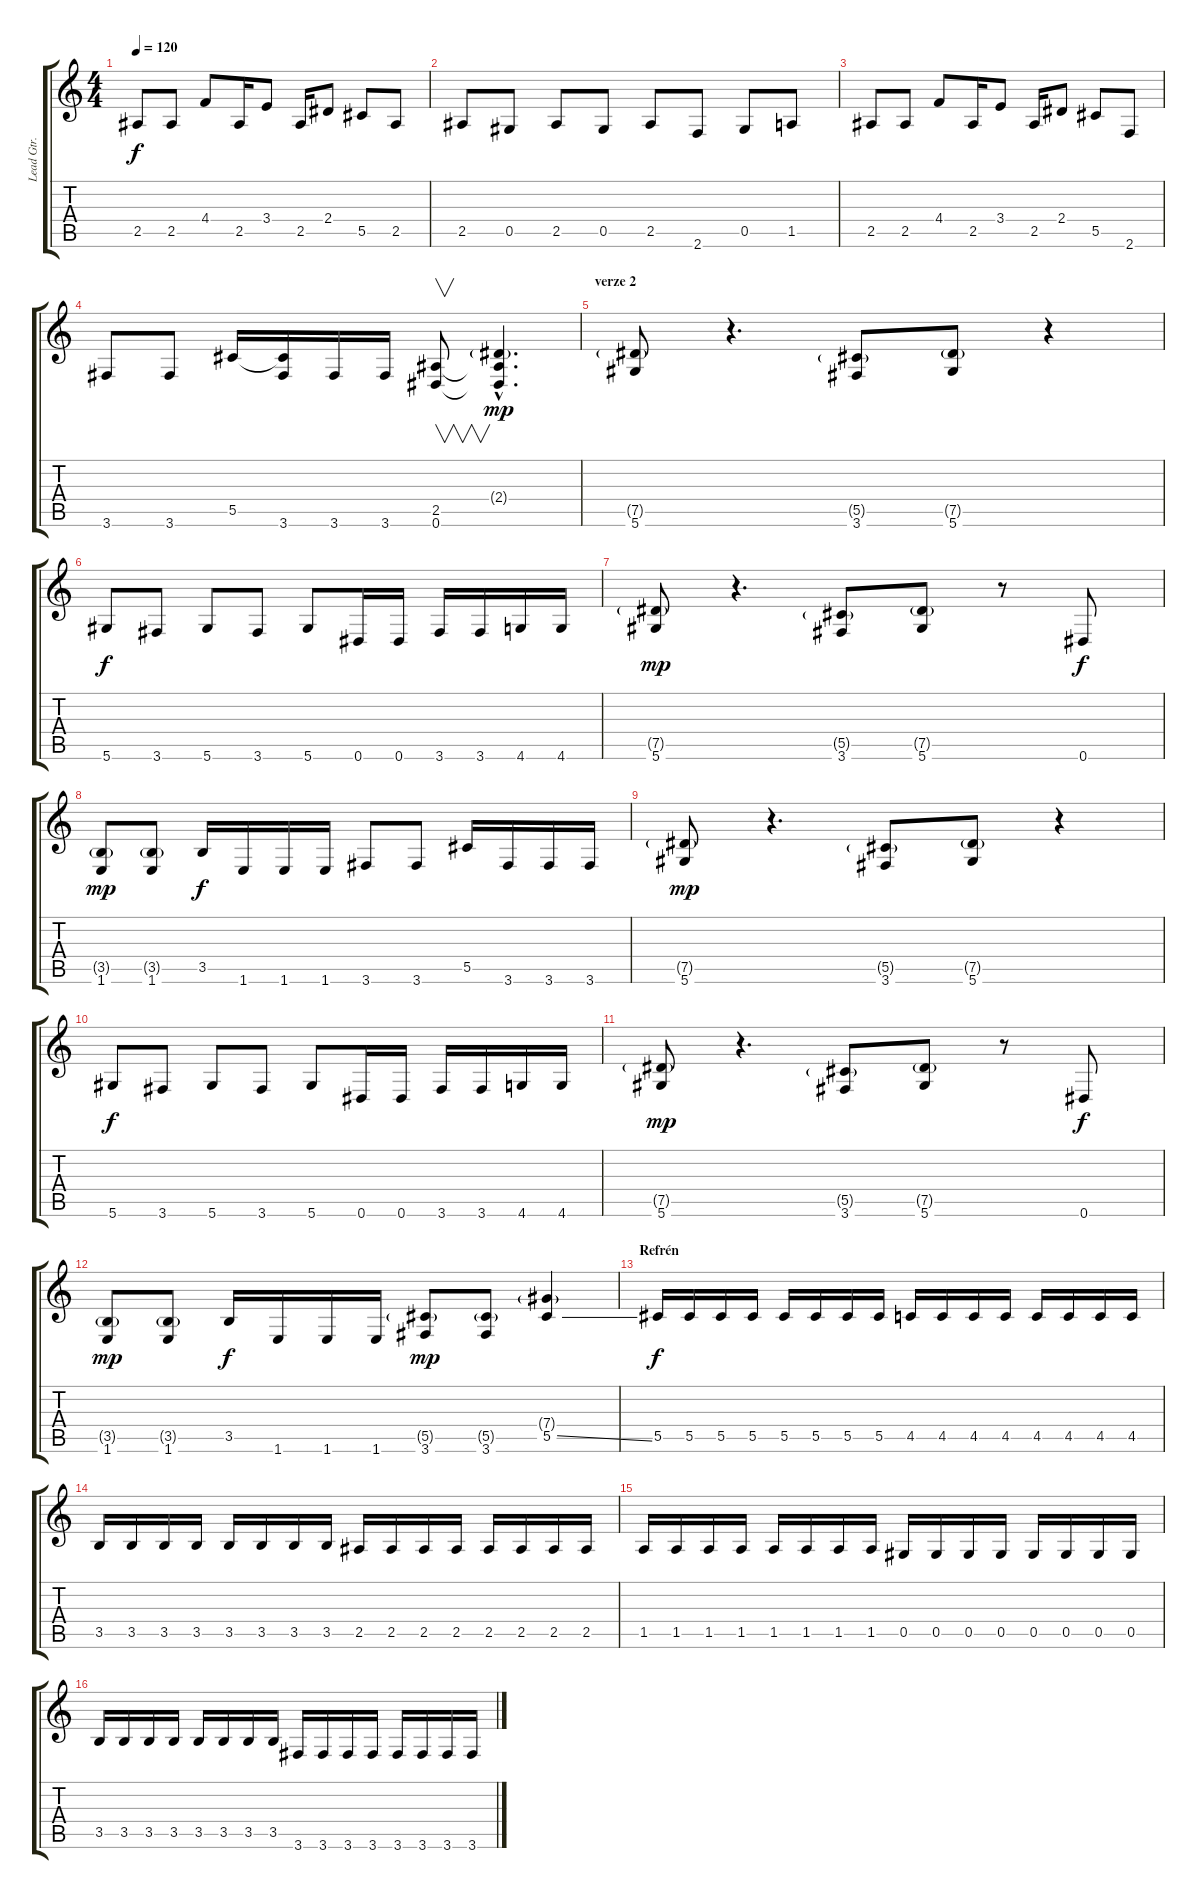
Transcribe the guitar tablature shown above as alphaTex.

\track ("Lead Gtr." "Lead Gtr.") {instrument overdrivenguitar}
\staff {score tabs}
\tuning (Eb4 Bb3 Gb3 Db3 Ab2 Eb2) {hide}
\ts (4 4)
\tempo 120
\clef g2
\ks c
2.5.8{dy f} 2.5.8 4.4.8 2.5.16 3.4.8 2.5.16 2.4.8 5.5.8 2.5.8 |
2.5.8 0.5.8 2.5.8 0.5.8 2.5.8 2.6.8 0.5.8 1.5.8 |
2.5.8 2.5.8 4.4.8 2.5.16 3.4.8 2.5.16 2.4.8 5.5.8 2.6.8 |
3.6.8 3.6.8 5.5.16 (5.5{t} 3.6).16 3.6.16 3.6.16 (2.5 0.6).8{v} (2.4{g hac} 2.5{hac t} 0.6{hac t}).4{d dy mp} |
\section ("" "verze 2")
(7.5{g} 5.6).8 r.4{d} (5.5{g} 3.6).8 (7.5{g} 5.6).8 r.4 |
5.6.8{dy f} 3.6.8 5.6.8 3.6.8 5.6.8 0.6.16 0.6.16 3.6.16 3.6.16 4.6.16 4.6.16 |
(7.5{g} 5.6).8{dy mp} r.4{d} (5.5{g} 3.6).8 (7.5{g} 5.6).8 r.8 0.6.8{dy f} |
(3.5{g} 1.6).8{dy mp} (3.5{g} 1.6).8 3.5.16{dy f} 1.6.16 1.6.16 1.6.16 3.6.8 3.6.8 5.5.16 3.6.16 3.6.16 3.6.16 |
(7.5{g} 5.6).8{dy mp} r.4{d} (5.5{g} 3.6).8 (7.5{g} 5.6).8 r.4 |
5.6.8{dy f} 3.6.8 5.6.8 3.6.8 5.6.8 0.6.16 0.6.16 3.6.16 3.6.16 4.6.16 4.6.16 |
(7.5{g} 5.6).8{dy mp} r.4{d} (5.5{g} 3.6).8 (7.5{g} 5.6).8 r.8 0.6.8{dy f} |
(3.5{g} 1.6).8{dy mp} (3.5{g} 1.6).8 3.5.16{dy f} 1.6.16 1.6.16 1.6.16 (5.5{g} 3.6).8{dy mp} (5.5{g} 3.6).8 (7.4{g} 5.5{ss}).4 |
\section ("" "Refrén")
5.5.16{dy f} 5.5.16 5.5.16 5.5.16 5.5.16 5.5.16 5.5.16 5.5.16 4.5.16 4.5.16 4.5.16 4.5.16 4.5.16 4.5.16 4.5.16 4.5.16 |
3.5.16 3.5.16 3.5.16 3.5.16 3.5.16 3.5.16 3.5.16 3.5.16 2.5.16 2.5.16 2.5.16 2.5.16 2.5.16 2.5.16 2.5.16 2.5.16 |
1.5.16 1.5.16 1.5.16 1.5.16 1.5.16 1.5.16 1.5.16 1.5.16 0.5.16 0.5.16 0.5.16 0.5.16 0.5.16 0.5.16 0.5.16 0.5.16 |
3.5.16 3.5.16 3.5.16 3.5.16 3.5.16 3.5.16 3.5.16 3.5.16 3.6.16 3.6.16 3.6.16 3.6.16 3.6.16 3.6.16 3.6.16 3.6.16
